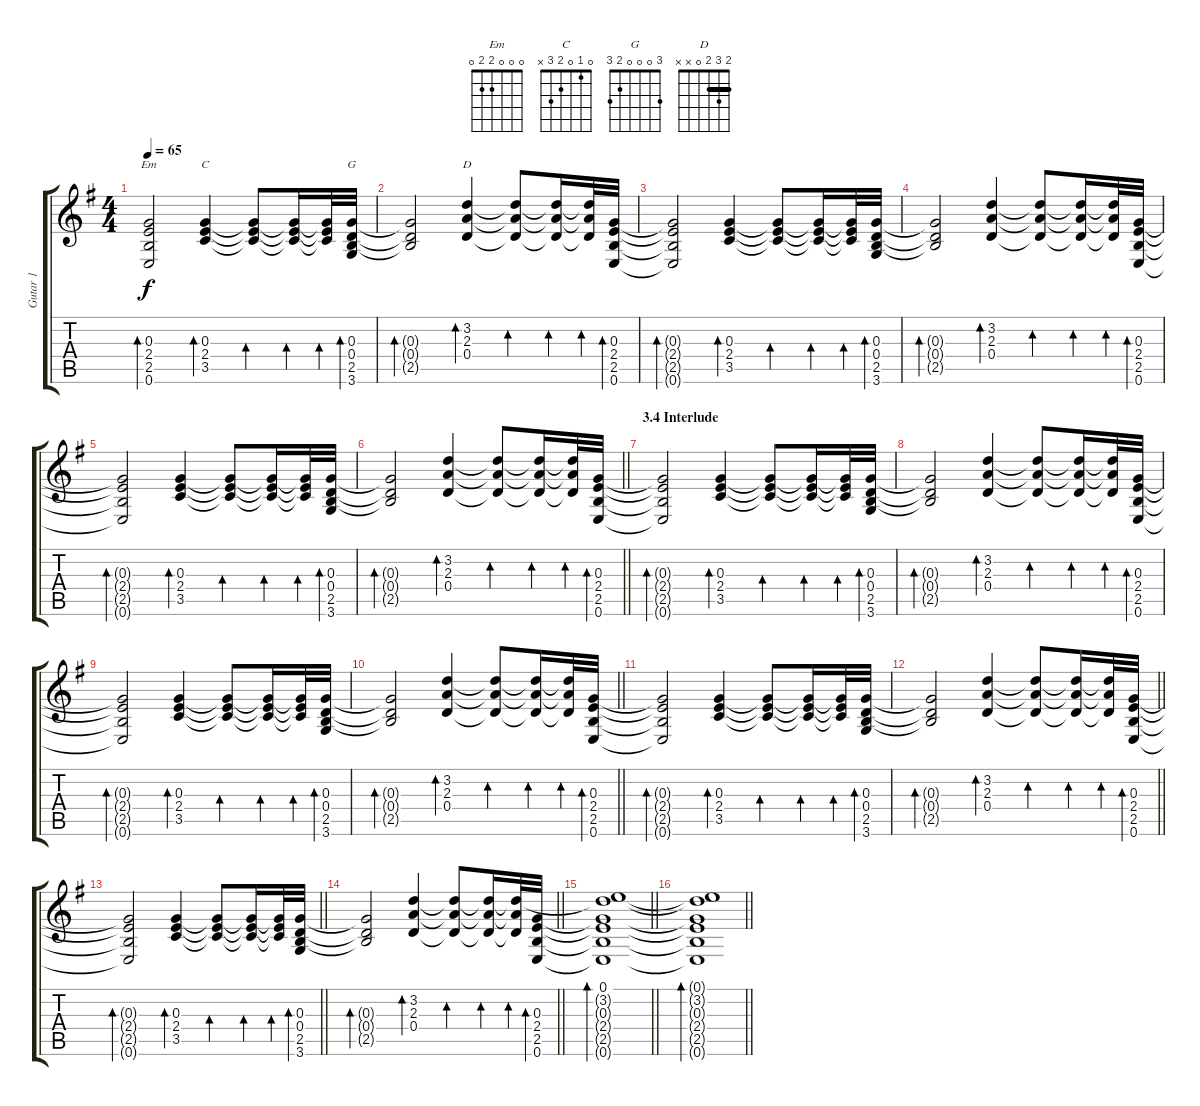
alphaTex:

\track ("Gutar 1" "Gutar 1") {instrument acousticguitarsteel}
\staff {score tabs}
\tuning (E4 B3 G3 D3 A2 E2) {hide}
\chord ("Em" 0 0 0 2 2 0)
\chord ("C" 0 1 0 2 3 x)
\chord ("G" 3 0 0 0 2 3)
\chord ("D" 2 3 2 0 x x) {barre 2}
\ts (4 4)
\tempo 65
\clef g2
\ks eminor
(0.3{t} 2.4{t} 2.5{t} 0.6{t}).2{bd 120 ch "Em" dy f} (0.3 2.4 3.5).4{bd 60 ch "C"} (0.3{t} 2.4{t} 3.5{t}).8{bd 60} (0.3{t} 2.4{t} 3.5{t}).16{bd 60} (0.3{t} 2.4{t} 3.5{t}).32{bd 60} (0.3 0.4 2.5 3.6).32{bd 120 ch "G"} |
(0.3{t} 0.4{t} 2.5{t}).2{bd 120} (3.2 2.3 0.4).4{bd 120 ch "D"} (3.2{t} 2.3{t} 0.4{t}).8{bd 60} (3.2{t} 2.3{t} 0.4{t}).16{bd 60} (3.2{t} 2.3{t} 0.4{t}).32{bd 60} (0.3 2.4 2.5 0.6).32{bd 120} |
(0.3{t} 2.4{t} 2.5{t} 0.6{t}).2{bd 120} (0.3 2.4 3.5).4{bd 60} (0.3{t} 2.4{t} 3.5{t}).8{bd 60} (0.3{t} 2.4{t} 3.5{t}).16{bd 60} (0.3{t} 2.4{t} 3.5{t}).32{bd 60} (0.3 0.4 2.5 3.6).32{bd 120} |
(0.3{t} 0.4{t} 2.5{t}).2{bd 120} (3.2 2.3 0.4).4{bd 120} (3.2{t} 2.3{t} 0.4{t}).8{bd 60} (3.2{t} 2.3{t} 0.4{t}).16{bd 60} (3.2{t} 2.3{t} 0.4{t}).32{bd 60} (0.3 2.4 2.5 0.6).32{bd 120} |
(0.3{t} 2.4{t} 2.5{t} 0.6{t}).2{bd 120} (0.3 2.4 3.5).4{bd 60} (0.3{t} 2.4{t} 3.5{t}).8{bd 60} (0.3{t} 2.4{t} 3.5{t}).16{bd 60} (0.3{t} 2.4{t} 3.5{t}).32{bd 60} (0.3 0.4 2.5 3.6).32{bd 120} |
\barLineRight lightlight
(0.3{t} 0.4{t} 2.5{t}).2{bd 120} (3.2 2.3 0.4).4{bd 120} (3.2{t} 2.3{t} 0.4{t}).8{bd 60} (3.2{t} 2.3{t} 0.4{t}).16{bd 60} (3.2{t} 2.3{t} 0.4{t}).32{bd 60} (0.3 2.4 2.5 0.6).32{bd 120} |
\section ("" "3.4 Interlude")
(0.3{t} 2.4{t} 2.5{t} 0.6{t}).2{bd 120} (0.3 2.4 3.5).4{bd 60} (0.3{t} 2.4{t} 3.5{t}).8{bd 60} (0.3{t} 2.4{t} 3.5{t}).16{bd 60} (0.3{t} 2.4{t} 3.5{t}).32{bd 60} (0.3 0.4 2.5 3.6).32{bd 120} |
(0.3{t} 0.4{t} 2.5{t}).2{bd 120} (3.2 2.3 0.4).4{bd 120} (3.2{t} 2.3{t} 0.4{t}).8{bd 60} (3.2{t} 2.3{t} 0.4{t}).16{bd 60} (3.2{t} 2.3{t} 0.4{t}).32{bd 60} (0.3 2.4 2.5 0.6).32{bd 120} |
(0.3{t} 2.4{t} 2.5{t} 0.6{t}).2{bd 120} (0.3 2.4 3.5).4{bd 60} (0.3{t} 2.4{t} 3.5{t}).8{bd 60} (0.3{t} 2.4{t} 3.5{t}).16{bd 60} (0.3{t} 2.4{t} 3.5{t}).32{bd 60} (0.3 0.4 2.5 3.6).32{bd 120} |
\barLineRight lightlight
(0.3{t} 0.4{t} 2.5{t}).2{bd 120} (3.2 2.3 0.4).4{bd 120} (3.2{t} 2.3{t} 0.4{t}).8{bd 60} (3.2{t} 2.3{t} 0.4{t}).16{bd 60} (3.2{t} 2.3{t} 0.4{t}).32{bd 60} (0.3 2.4 2.5 0.6).32{bd 120} |
(0.3{t} 2.4{t} 2.5{t} 0.6{t}).2{bd 120} (0.3 2.4 3.5).4{bd 60} (0.3{t} 2.4{t} 3.5{t}).8{bd 60} (0.3{t} 2.4{t} 3.5{t}).16{bd 60} (0.3{t} 2.4{t} 3.5{t}).32{bd 60} (0.3 0.4 2.5 3.6).32{bd 120} |
\barLineRight lightlight
(0.3{t} 0.4{t} 2.5{t}).2{bd 120} (3.2 2.3 0.4).4{bd 120} (3.2{t} 2.3{t} 0.4{t}).8{bd 60} (3.2{t} 2.3{t} 0.4{t}).16{bd 60} (3.2{t} 2.3{t} 0.4{t}).32{bd 60} (0.3 2.4 2.5 0.6).32{bd 120} |
\barLineRight lightlight
(0.3{t} 2.4{t} 2.5{t} 0.6{t}).2{bd 120} (0.3 2.4 3.5).4{bd 60} (0.3{t} 2.4{t} 3.5{t}).8{bd 60} (0.3{t} 2.4{t} 3.5{t}).16{bd 60} (0.3{t} 2.4{t} 3.5{t}).32{bd 60} (0.3 0.4 2.5 3.6).32{bd 120} |
\barLineRight lightlight
(0.3{t} 0.4{t} 2.5{t}).2{bd 120} (3.2 2.3 0.4).4{bd 120} (3.2{t} 2.3{t} 0.4{t}).8{bd 60} (3.2{t} 2.3{t} 0.4{t}).16{bd 60} (3.2{t} 2.3{t} 0.4{t}).32{bd 60} (0.3 2.4 2.5 0.6).32{bd 120} |
\barLineRight lightlight
(0.1 3.2{t} 0.3{t} 2.4{t} 2.5{t} 0.6{t}).1{bd 120} |
\barLineRight lightlight
(0.1{t} 3.2{t} 0.3{t} 2.4{t} 2.5{t} 0.6{t}).1{bd 120}
